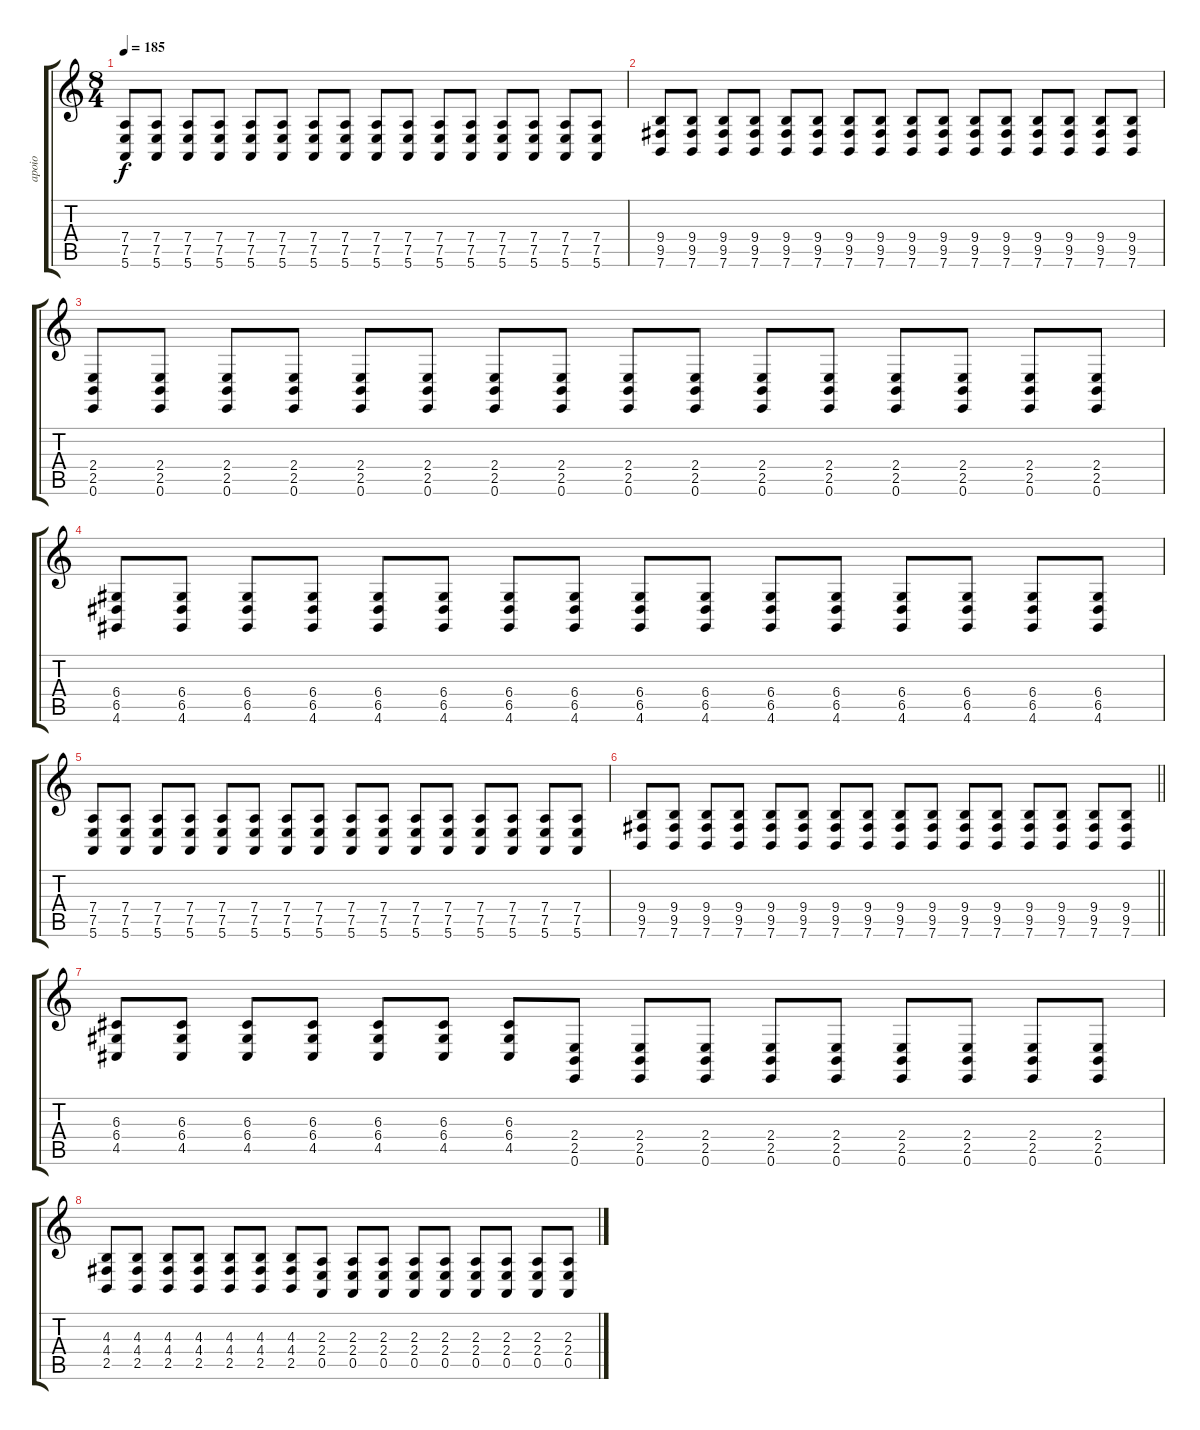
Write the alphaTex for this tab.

\track ("apoio" "apoio") {instrument lead8bassandlead}
\staff {score tabs}
\tuning (E4 B3 G3 D3 A2 E2) {hide}
\ts (8 4)
\tempo 185
\clef g2
\ks c
(7.4 7.5 5.6).8{dy f} (7.4 7.5 5.6).8 (7.4 7.5 5.6).8 (7.4 7.5 5.6).8 (7.4 7.5 5.6).8 (7.4 7.5 5.6).8 (7.4 7.5 5.6).8 (7.4 7.5 5.6).8 (7.4 7.5 5.6).8 (7.4 7.5 5.6).8 (7.4 7.5 5.6).8 (7.4 7.5 5.6).8 (7.4 7.5 5.6).8 (7.4 7.5 5.6).8 (7.4 7.5 5.6).8 (7.4 7.5 5.6).8 |
(9.4 9.5 7.6).8 (9.4 9.5 7.6).8 (9.4 9.5 7.6).8 (9.4 9.5 7.6).8 (9.4 9.5 7.6).8 (9.4 9.5 7.6).8 (9.4 9.5 7.6).8 (9.4 9.5 7.6).8 (9.4 9.5 7.6).8 (9.4 9.5 7.6).8 (9.4 9.5 7.6).8 (9.4 9.5 7.6).8 (9.4 9.5 7.6).8 (9.4 9.5 7.6).8 (9.4 9.5 7.6).8 (9.4 9.5 7.6).8 |
(2.4 2.5 0.6).8 (2.4 2.5 0.6).8 (2.4 2.5 0.6).8 (2.4 2.5 0.6).8 (2.4 2.5 0.6).8 (2.4 2.5 0.6).8 (2.4 2.5 0.6).8 (2.4 2.5 0.6).8 (2.4 2.5 0.6).8 (2.4 2.5 0.6).8 (2.4 2.5 0.6).8 (2.4 2.5 0.6).8 (2.4 2.5 0.6).8 (2.4 2.5 0.6).8 (2.4 2.5 0.6).8 (2.4 2.5 0.6).8 |
(6.4 6.5 4.6).8 (6.4 6.5 4.6).8 (6.4 6.5 4.6).8 (6.4 6.5 4.6).8 (6.4 6.5 4.6).8 (6.4 6.5 4.6).8 (6.4 6.5 4.6).8 (6.4 6.5 4.6).8 (6.4 6.5 4.6).8 (6.4 6.5 4.6).8 (6.4 6.5 4.6).8 (6.4 6.5 4.6).8 (6.4 6.5 4.6).8 (6.4 6.5 4.6).8 (6.4 6.5 4.6).8 (6.4 6.5 4.6).8 |
(7.4 7.5 5.6).8 (7.4 7.5 5.6).8 (7.4 7.5 5.6).8 (7.4 7.5 5.6).8 (7.4 7.5 5.6).8 (7.4 7.5 5.6).8 (7.4 7.5 5.6).8 (7.4 7.5 5.6).8 (7.4 7.5 5.6).8 (7.4 7.5 5.6).8 (7.4 7.5 5.6).8 (7.4 7.5 5.6).8 (7.4 7.5 5.6).8 (7.4 7.5 5.6).8 (7.4 7.5 5.6).8 (7.4 7.5 5.6).8 |
\barLineRight lightlight
(9.4 9.5 7.6).8 (9.4 9.5 7.6).8 (9.4 9.5 7.6).8 (9.4 9.5 7.6).8 (9.4 9.5 7.6).8 (9.4 9.5 7.6).8 (9.4 9.5 7.6).8 (9.4 9.5 7.6).8 (9.4 9.5 7.6).8 (9.4 9.5 7.6).8 (9.4 9.5 7.6).8 (9.4 9.5 7.6).8 (9.4 9.5 7.6).8 (9.4 9.5 7.6).8 (9.4 9.5 7.6).8 (9.4 9.5 7.6).8 |
(6.3 6.4 4.5).8 (6.3 6.4 4.5).8 (6.3 6.4 4.5).8 (6.3 6.4 4.5).8 (6.3 6.4 4.5).8 (6.3 6.4 4.5).8 (6.3 6.4 4.5).8 (2.4 2.5 0.6).8 (2.4 2.5 0.6).8 (2.4 2.5 0.6).8 (2.4 2.5 0.6).8 (2.4 2.5 0.6).8 (2.4 2.5 0.6).8 (2.4 2.5 0.6).8 (2.4 2.5 0.6).8 (2.4 2.5 0.6).8 |
(4.3 4.4 2.5).8 (4.3 4.4 2.5).8 (4.3 4.4 2.5).8 (4.3 4.4 2.5).8 (4.3 4.4 2.5).8 (4.3 4.4 2.5).8 (4.3 4.4 2.5).8 (2.3 2.4 0.5).8 (2.3 2.4 0.5).8 (2.3 2.4 0.5).8 (2.3 2.4 0.5).8 (2.3 2.4 0.5).8 (2.3 2.4 0.5).8 (2.3 2.4 0.5).8 (2.3 2.4 0.5).8 (2.3 2.4 0.5).8
